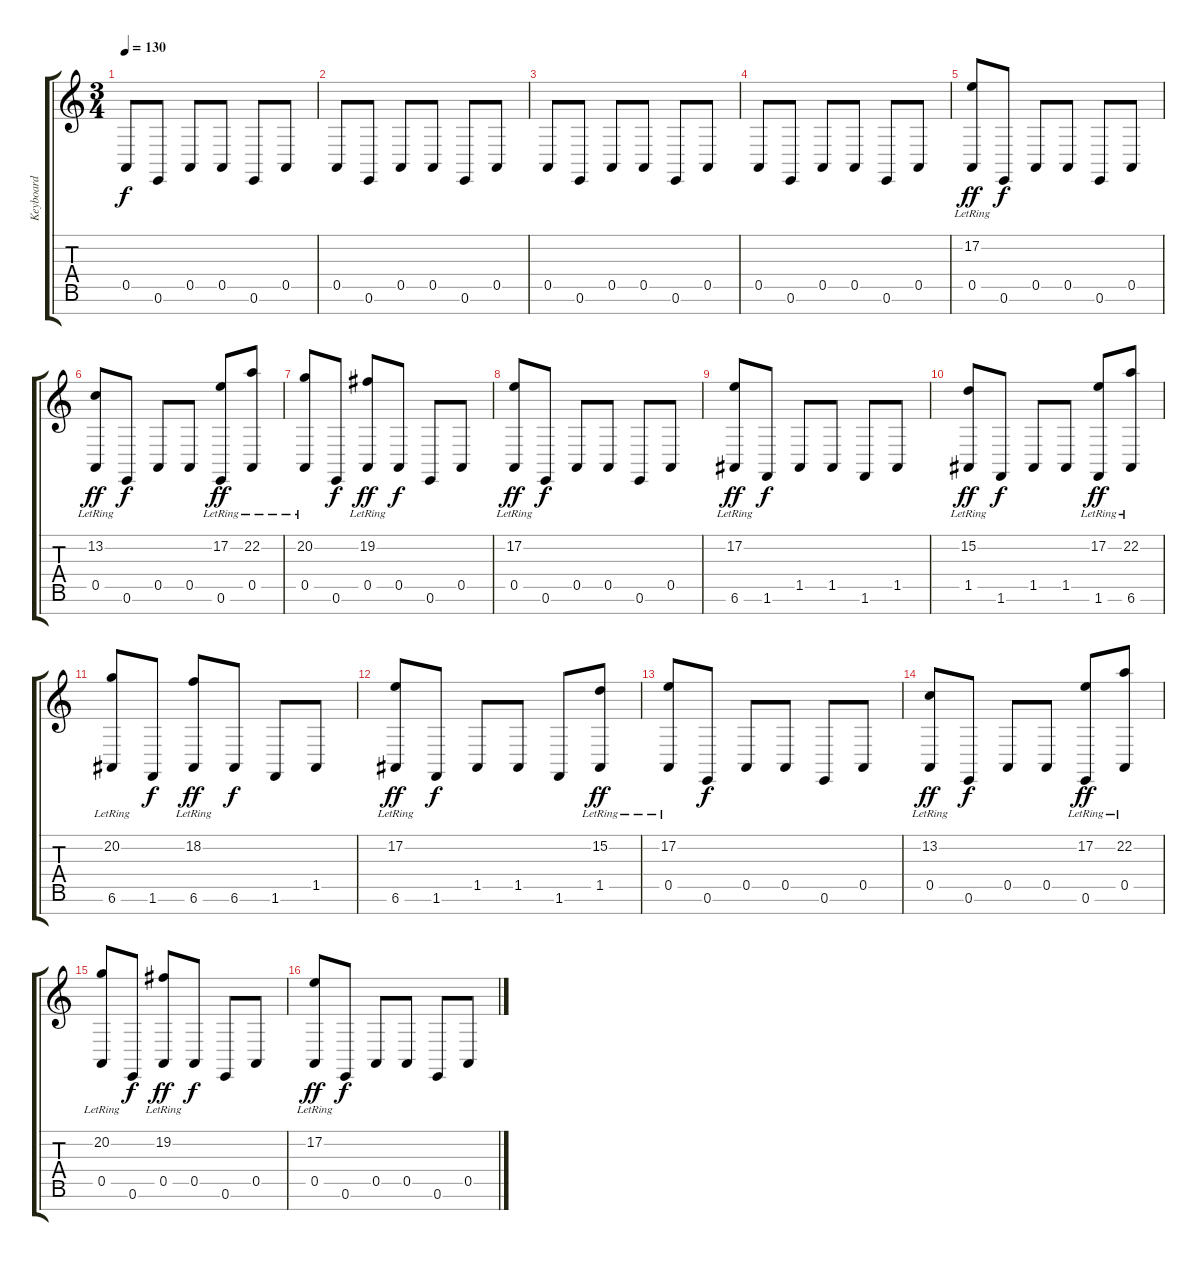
\track ("Keyboard" "Keyboard") {instrument acousticgrandpiano}
\staff {score tabs}
\tuning (E6 B3 G3 D3 A2 E2 B1) {hide}
\ts (3 4)
\tempo 130
\clef g2
\ks c
0.5.8{dy f instrument acousticgrandpiano} 0.6.8 0.5.8 0.5.8 0.6.8 0.5.8 |
0.5.8 0.6.8 0.5.8 0.5.8 0.6.8 0.5.8 |
0.5.8 0.6.8 0.5.8 0.5.8 0.6.8 0.5.8 |
0.5.8 0.6.8 0.5.8 0.5.8 0.6.8 0.5.8 |
(17.2{lr} 0.5).8{dy ff} 0.6.8{dy f} 0.5.8 0.5.8 0.6.8 0.5.8 |
(13.2{lr} 0.5).8{dy ff} 0.6.8{dy f} 0.5.8 0.5.8 (17.2{lr} 0.6).8{dy ff} (22.2{lr} 0.5).8 |
(20.2{lr} 0.5).8 0.6.8{dy f} (19.2{lr} 0.5).8{dy ff} 0.5.8{dy f} 0.6.8 0.5.8 |
(17.2{lr} 0.5).8{dy ff} 0.6.8{dy f} 0.5.8 0.5.8 0.6.8 0.5.8 |
(17.2{lr} 6.6).8{dy ff} 1.6.8{dy f} 1.5.8 1.5.8 1.6.8 1.5.8 |
(15.2{lr} 1.5).8{dy ff} 1.6.8{dy f} 1.5.8 1.5.8 (17.2{lr} 1.6).8{dy ff} (22.2{lr} 6.6).8 |
(20.2{lr} 6.6).8 1.6.8{dy f} (18.2{lr} 6.6).8{dy ff} 6.6.8{dy f} 1.6.8 1.5.8 |
(17.2{lr} 6.6).8{dy ff} 1.6.8{dy f} 1.5.8 1.5.8 1.6.8 (15.2{lr} 1.5).8{dy ff} |
(17.2{lr} 0.5).8 0.6.8{dy f} 0.5.8 0.5.8 0.6.8 0.5.8 |
(13.2{lr} 0.5).8{dy ff} 0.6.8{dy f} 0.5.8 0.5.8 (17.2{lr} 0.6).8{dy ff} (22.2{lr} 0.5).8 |
(20.2{lr} 0.5).8 0.6.8{dy f} (19.2{lr} 0.5).8{dy ff} 0.5.8{dy f} 0.6.8 0.5.8 |
(17.2{lr} 0.5).8{dy ff} 0.6.8{dy f} 0.5.8 0.5.8 0.6.8 0.5.8
